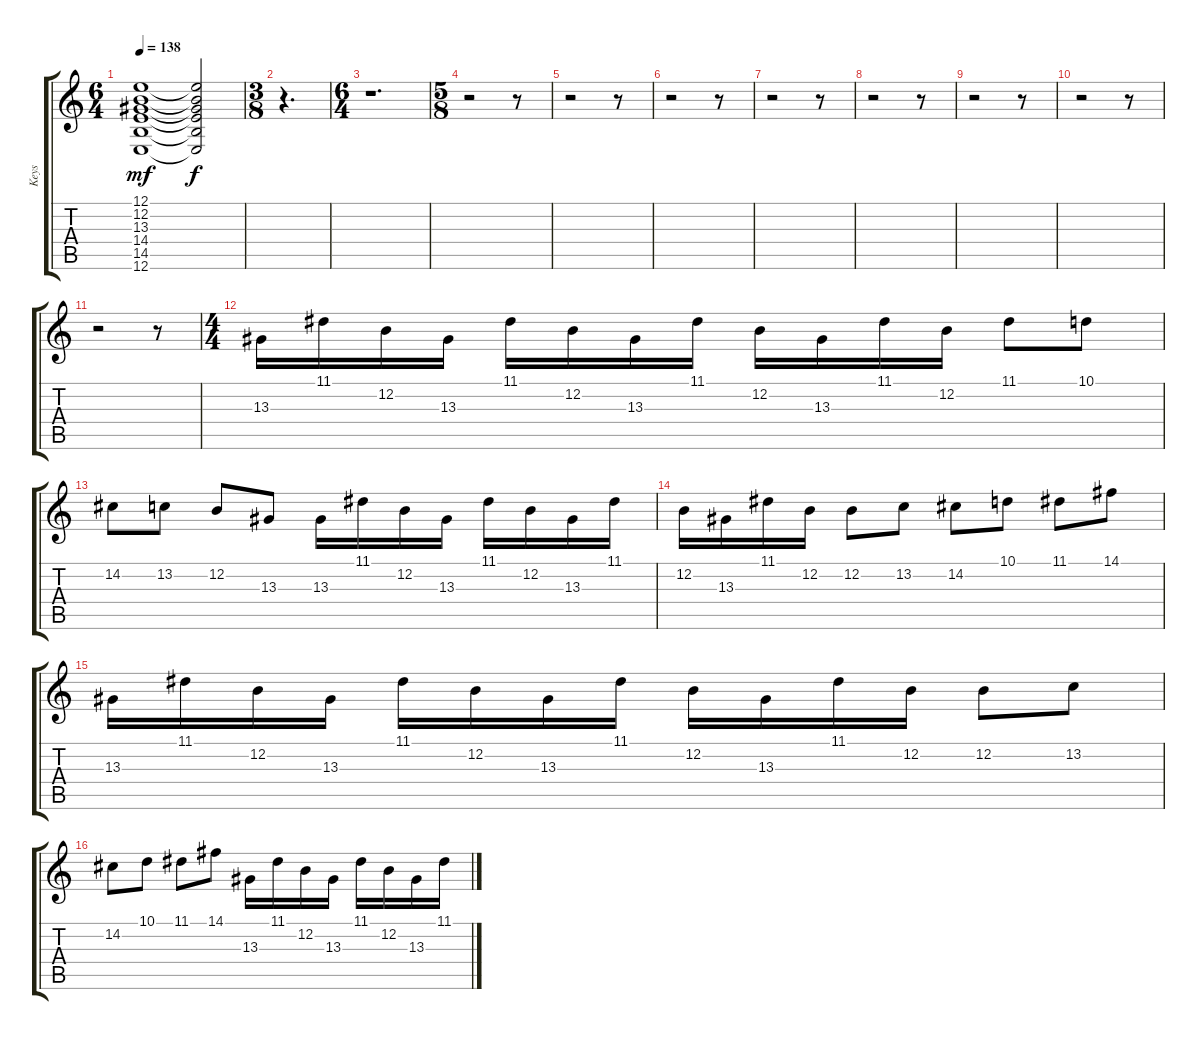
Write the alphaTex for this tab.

\track ("Keys" "Keys") {instrument percussiveorgan}
\staff {score tabs}
\tuning (E4 B3 G3 D3 A2 E2) {hide}
\ts (6 4)
\tempo 138
\clef g2
\ks c
(12.1 12.2 13.3 14.4 14.5 12.6).1{dy mf} (12.1{t} 12.2{t} 13.3{t} 14.4{t} 14.5{t} 12.6{t}).2{dy f} |
\ts (3 8)
r.4{d} |
\ts (6 4)
r.1{d} |
\ts (5 8)
r.2 r.8 |
r.2 r.8 |
r.2 r.8 |
r.2 r.8 |
r.2 r.8 |
r.2 r.8 |
r.2 r.8 |
r.2 r.8 |
\ts (4 4)
13.3.16{balance 0 instrument rockorgan} 11.1.16 12.2.16 13.3.16 11.1.16 12.2.16 13.3.16 11.1.16 12.2.16 13.3.16 11.1.16 12.2.16 11.1.8 10.1.8 |
14.2.8 13.2.8 12.2.8 13.3.8 13.3.16 11.1.16 12.2.16 13.3.16 11.1.16 12.2.16 13.3.16 11.1.16 |
12.2.16 13.3.16 11.1.16 12.2.16 12.2.8 13.2.8 14.2.8 10.1.8 11.1.8 14.1.8 |
13.3.16 11.1.16 12.2.16 13.3.16 11.1.16 12.2.16 13.3.16 11.1.16 12.2.16 13.3.16 11.1.16 12.2.16 12.2.8 13.2.8 |
14.2.8 10.1.8 11.1.8 14.1.8 13.3.16 11.1.16 12.2.16 13.3.16 11.1.16 12.2.16 13.3.16 11.1.16
